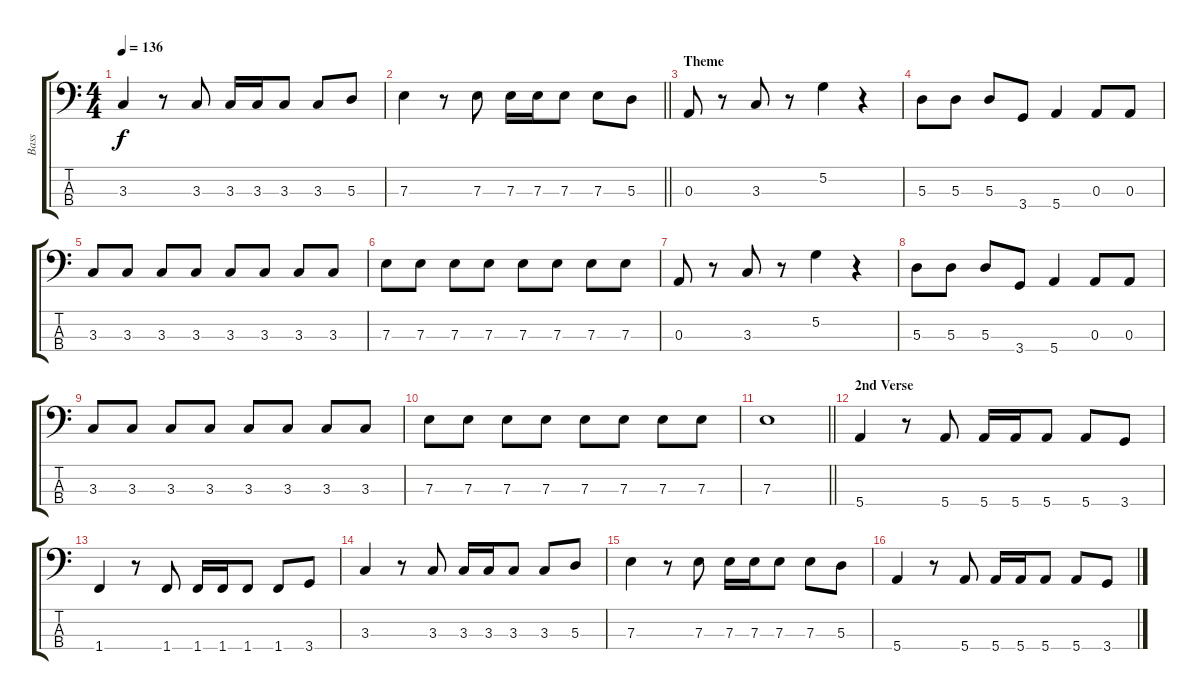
\track ("Bass" "Bass") {instrument electricbassfinger}
\staff {score tabs}
\tuning (G2 D2 A1 E1) {hide}
\ts (4 4)
\tempo 136
\clef f4
\ks c
3.3.4{dy f} r.8 3.3.8 3.3.16 3.3.16 3.3.8 3.3.8 5.3.8 |
\barLineRight lightlight
7.3.4 r.8 7.3.8 7.3.16 7.3.16 7.3.8 7.3.8 5.3.8 |
\section ("" "Theme")
0.3.8 r.8 3.3.8 r.8 5.2.4 r.4 |
5.3.8 5.3.8 5.3.8 3.4.8 5.4.4 0.3.8 0.3.8 |
3.3.8 3.3.8 3.3.8 3.3.8 3.3.8 3.3.8 3.3.8 3.3.8 |
7.3.8 7.3.8 7.3.8 7.3.8 7.3.8 7.3.8 7.3.8 7.3.8 |
0.3.8 r.8 3.3.8 r.8 5.2.4 r.4 |
5.3.8 5.3.8 5.3.8 3.4.8 5.4.4 0.3.8 0.3.8 |
3.3.8 3.3.8 3.3.8 3.3.8 3.3.8 3.3.8 3.3.8 3.3.8 |
7.3.8 7.3.8 7.3.8 7.3.8 7.3.8 7.3.8 7.3.8 7.3.8 |
\barLineRight lightlight
7.3.1 |
\section ("" "2nd Verse")
5.4.4 r.8 5.4.8 5.4.16 5.4.16 5.4.8 5.4.8 3.4.8 |
1.4.4 r.8 1.4.8 1.4.16 1.4.16 1.4.8 1.4.8 3.4.8 |
3.3.4 r.8 3.3.8 3.3.16 3.3.16 3.3.8 3.3.8 5.3.8 |
7.3.4 r.8 7.3.8 7.3.16 7.3.16 7.3.8 7.3.8 5.3.8 |
5.4.4 r.8 5.4.8 5.4.16 5.4.16 5.4.8 5.4.8 3.4.8
